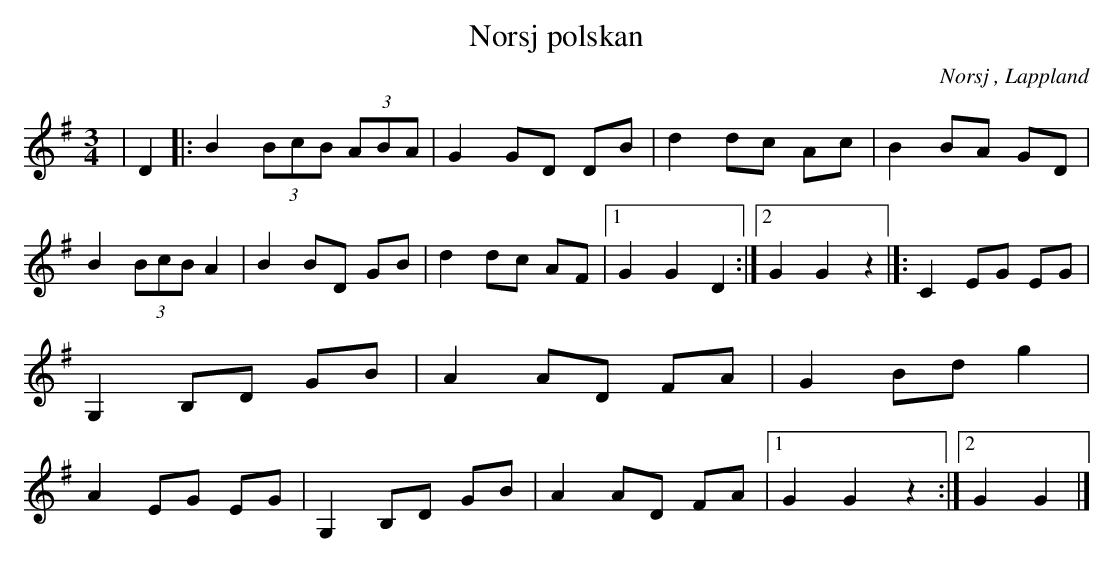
X:1
T:Norsj polskan
O:Norsj , Lappland
M:3/4
L:1/8
K:G
| D2|: B2 (3BcB (3ABA | G2 GD DB | d2 dc Ac | B2 BA GD | B2 (3BcB A2 | B2 BD GB | d2 dc AF |1 G2 G2 D2 :|2 G2 G2 z2 |]: C2 EG EG | G,2 B,D GB | A2 AD FA | G2 Bd g2 | A2 EG EG | G,2 B,D GB |A2 AD FA |1 G2 G2 z2 :|2 G2 G2 |]
